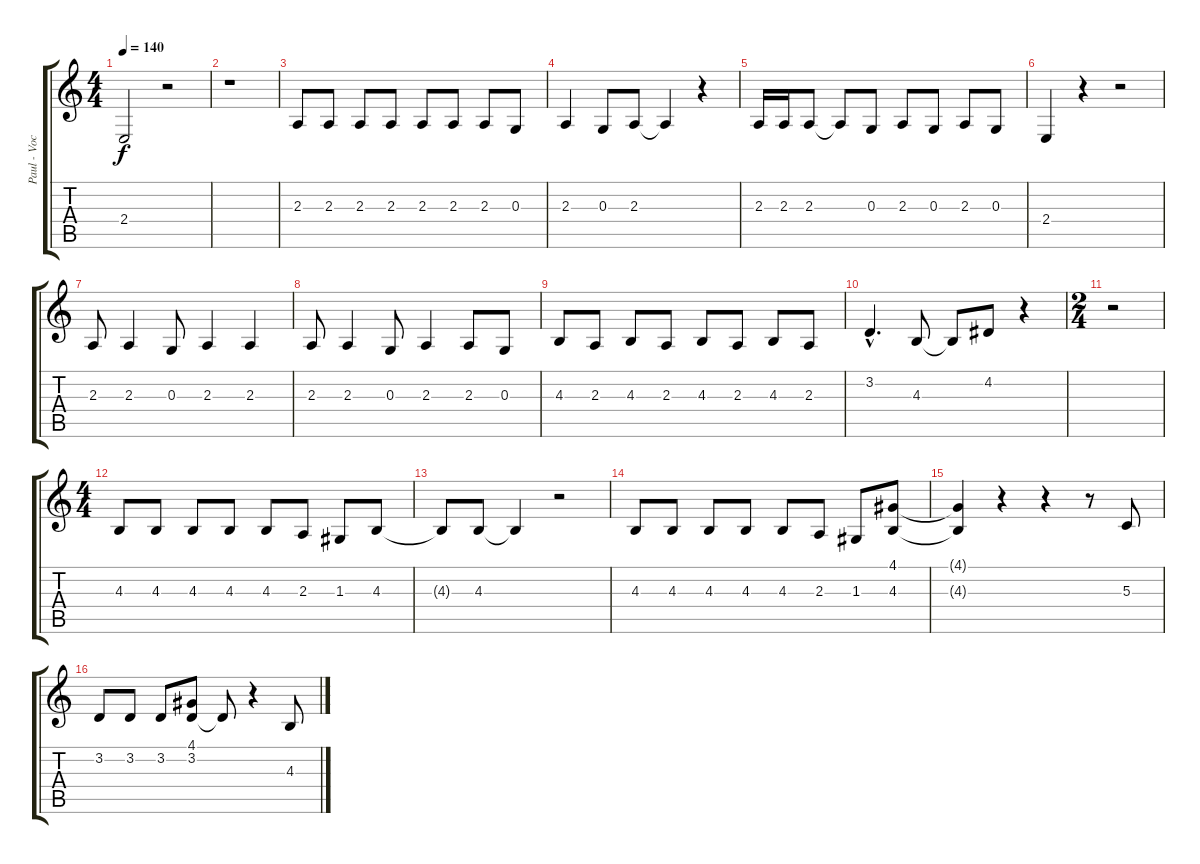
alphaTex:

\track ("Paul - Vocal" "Paul - Voc") {instrument electricgrandpiano}
\staff {score tabs}
\tuning (E4 B3 G3 D3 A2 E2) {hide}
\ts (4 4)
\tempo 140
\clef g2
\ks c
2.4.2{dy f} r.2 |
r.1 |
2.3.8 2.3.8 2.3.8 2.3.8 2.3.8 2.3.8 2.3.8 0.3.8 |
2.3.4 0.3.8 2.3.8 2.3{t}.4 r.4 |
2.3.16 2.3.16 2.3.8 2.3{t}.8 0.3.8 2.3.8 0.3.8 2.3.8 0.3.8 |
2.4.4 r.4 r.2 |
2.3.8 2.3.4 0.3.8 2.3.4 2.3.4 |
2.3.8 2.3.4 0.3.8 2.3.4 2.3.8 0.3.8 |
4.3.8 2.3.8 4.3.8 2.3.8 4.3.8 2.3.8 4.3.8 2.3.8 |
3.2{hac}.4{d} 4.3.8 4.3{t}.8 4.2.8 r.4 |
\ts (2 4)
r.2 |
\ts (4 4)
4.3.8 4.3.8 4.3.8 4.3.8 4.3.8 2.3.8 1.3.8 4.3.8 |
4.3{t}.8 4.3.8 4.3{t}.4 r.2 |
4.3.8 4.3.8 4.3.8 4.3.8 4.3.8 2.3.8 1.3.8 (4.1 4.3).8 |
(4.1{t} 4.3{t}).4 r.4 r.4 r.8 5.3.8 |
3.2.8 3.2.8 3.2.8 (4.1 3.2).8 3.2{t}.8 r.4 4.3.8
